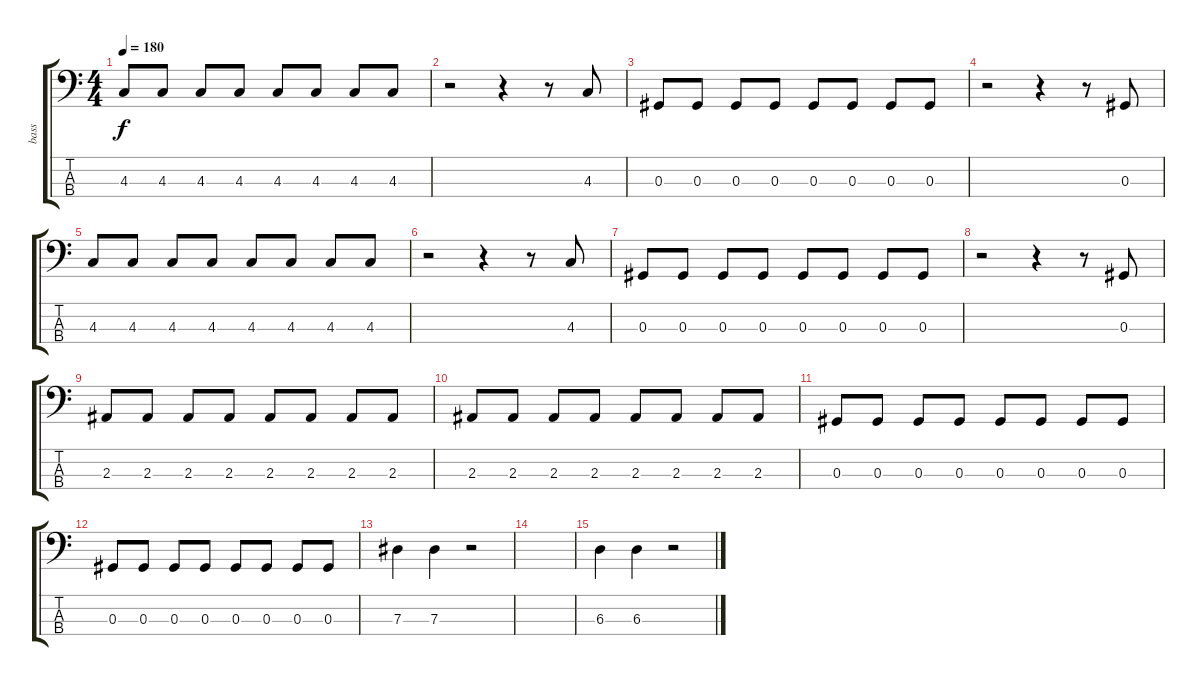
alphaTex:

\track ("bass" "bass") {instrument electricbasspick}
\staff {score tabs}
\tuning (Gb2 Db2 Ab1 Eb1) {hide}
\ts (4 4)
\tempo 180
\clef f4
\ks c
4.3.8{dy f} 4.3.8 4.3.8 4.3.8 4.3.8 4.3.8 4.3.8 4.3.8 |
r.2 r.4 r.8 4.3.8 |
0.3.8 0.3.8 0.3.8 0.3.8 0.3.8 0.3.8 0.3.8 0.3.8 |
r.2 r.4 r.8 0.3.8 |
4.3.8 4.3.8 4.3.8 4.3.8 4.3.8 4.3.8 4.3.8 4.3.8 |
r.2 r.4 r.8 4.3.8 |
0.3.8 0.3.8 0.3.8 0.3.8 0.3.8 0.3.8 0.3.8 0.3.8 |
r.2 r.4 r.8 0.3.8 |
2.3.8 2.3.8 2.3.8 2.3.8 2.3.8 2.3.8 2.3.8 2.3.8 |
2.3.8 2.3.8 2.3.8 2.3.8 2.3.8 2.3.8 2.3.8 2.3.8 |
0.3.8 0.3.8 0.3.8 0.3.8 0.3.8 0.3.8 0.3.8 0.3.8 |
0.3.8 0.3.8 0.3.8 0.3.8 0.3.8 0.3.8 0.3.8 0.3.8 |
7.3.4 7.3.4 r.2 |
|
6.3.4 6.3.4 r.2
